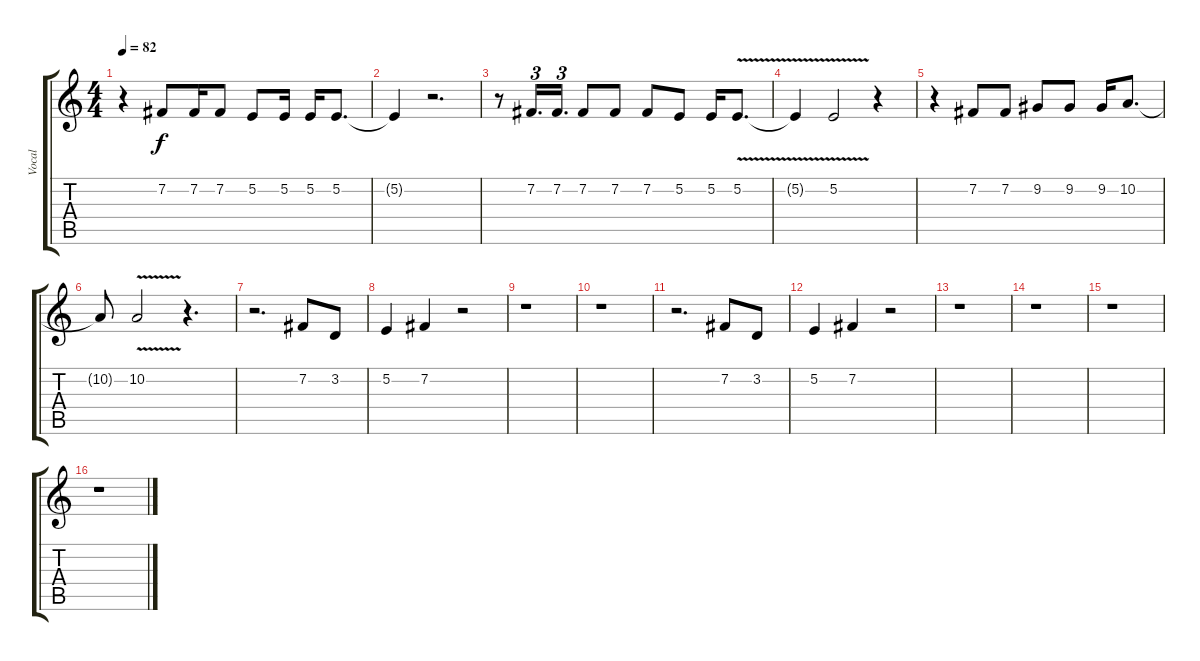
\track ("Vocal" "Vocal") {instrument lead2sawtooth}
\staff {score tabs}
\tuning (E4 B3 G3 D3 A2 E2) {hide}
\ts (4 4)
\tempo 82
\clef g2
\ks c
r.4{dy f} 7.2.8 7.2.16 7.2.8 5.2.8 5.2.16 5.2.16 5.2.8{d} |
5.2{t}.4 r.2{d} |
r.8 7.2.16{d tu (3 2)} 7.2.16{d tu (3 2)} 7.2.8 7.2.8 7.2.8 5.2.8 5.2.16 5.2{v}.8{d} |
5.2{t}.4 5.2{v}.2 r.4 |
r.4 7.2.8 7.2.8 9.2.8 9.2.8 9.2.16 10.2.8{d} |
10.2{t}.8 10.2{v}.2 r.4{d} |
r.2{d} 7.2.8 3.2.8 |
5.2.4 7.2.4 r.2 |
r.1 |
r.1 |
r.2{d} 7.2.8 3.2.8 |
5.2.4 7.2.4 r.2 |
r.1 |
r.1 |
r.1 |
r.1
